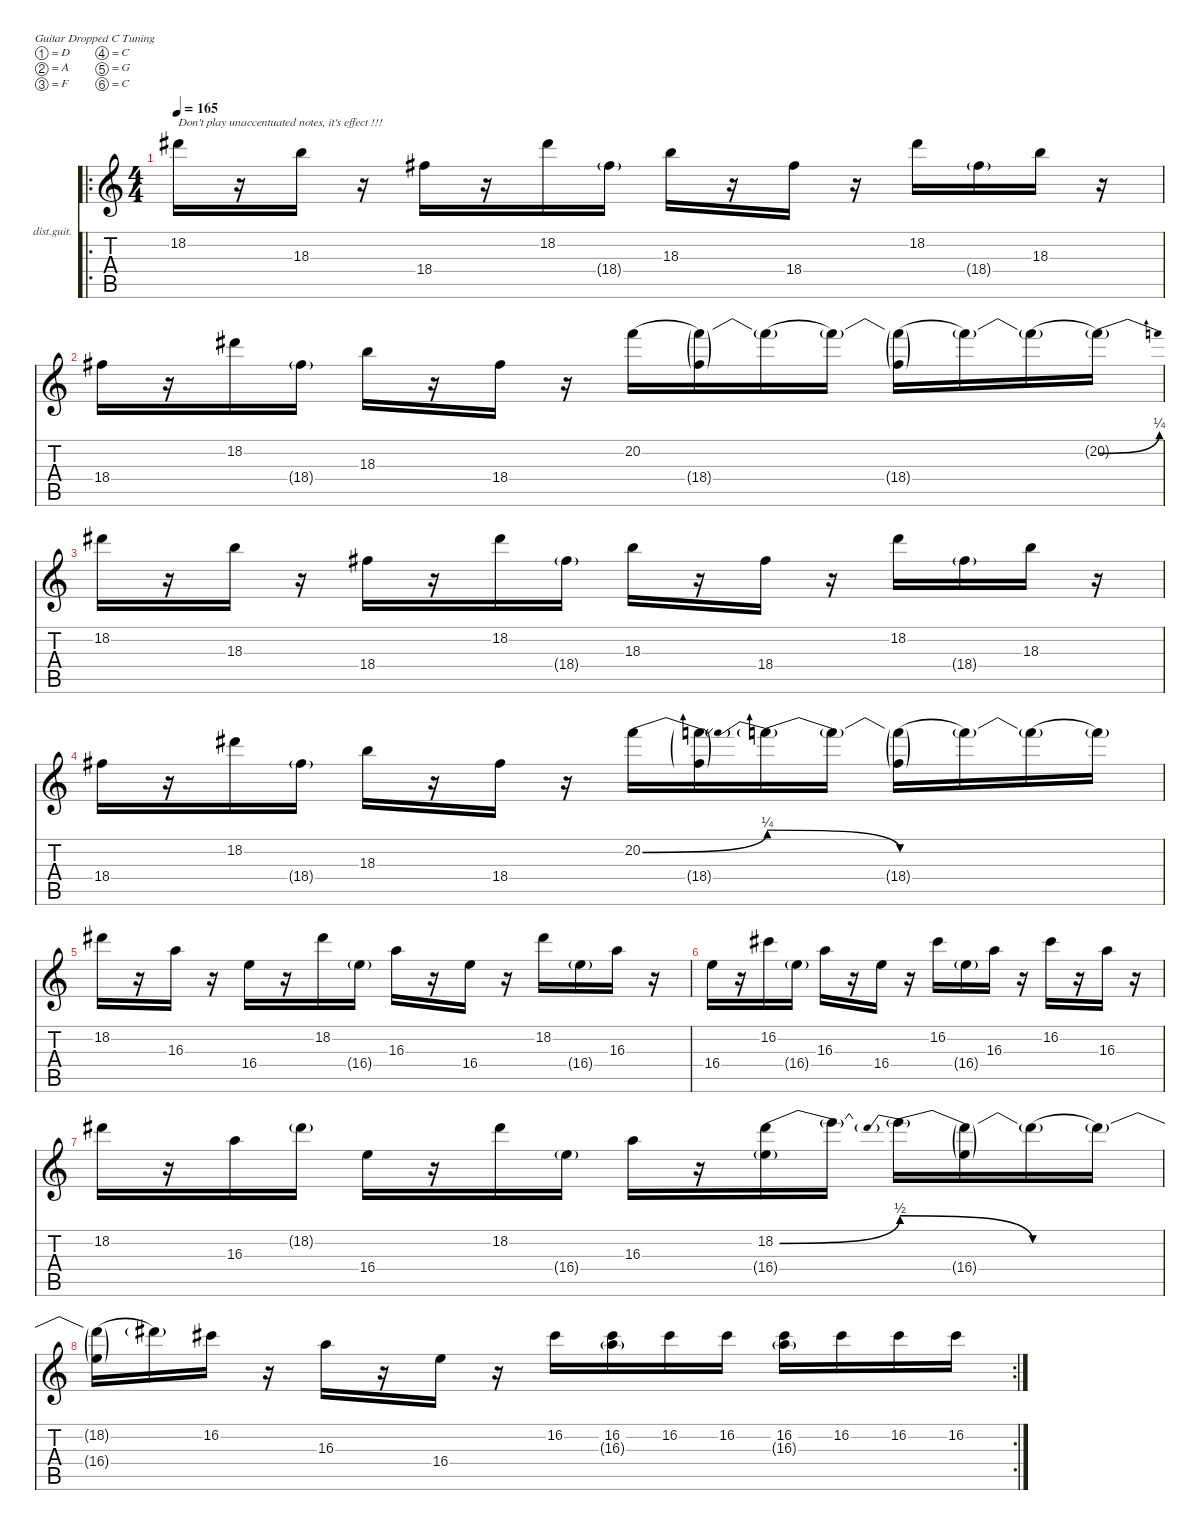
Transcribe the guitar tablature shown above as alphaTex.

\defaultSystemsLayout 4
\hideDynamics
\bracketExtendMode nobrackets
\firstSystemTrackNameOrientation horizontal
\otherSystemsTrackNameOrientation horizontal
\track ("Devin Townsend (Guitar 1)" "dist.guit.") {mute instrument distortionguitar}
\staff {score tabs}
\tuning (D4 A3 F3 C3 G2 C2)
\ro
\ts (4 4)
\tempo 165
\clef g2
\ks c
18.2{acc #}.16{txt "Don't play unaccentuated notes, it's effect !!!" dy f instrument overdrivenguitar beam Down} r.16{beam Down} 18.3.16{beam Down} r.16{beam Down} 18.4{acc #}.16{beam Down} r.16{beam Down} 18.2{acc #}.16{beam Down} 18.4{g acc #}.16{beam Down} 18.3.16{beam Down} r.16{beam Down} 18.4{acc #}.16{beam Down} r.16{beam Down} 18.2{acc #}.16{beam Down} 18.4{g acc #}.16{beam Down} 18.3.16{beam Down} r.16{beam Down} |
18.4{acc #}.16{beam Down} r.16{beam Down} 18.2{acc #}.16{beam Down} 18.4{g acc #}.16{beam Down} 18.3.16{beam Down} r.16{beam Down} 18.4{acc #}.16{beam Down} r.16{beam Down} 20.2{be (hold 0 0 60 0)}.16{beam Down} (20.2{t} 18.4{g acc #}).16{beam Down} 20.2{be (hold 0 0 60 0) t}.16{beam Down} 20.2{t}.16{beam Down} (20.2{be (hold 0 0 60 0) t} 18.4{g acc #}).16{beam Down} 20.2{t}.16{beam Down} 20.2{be (hold 0 0 60 0) t}.16{beam Down} 20.2{be (bend 0 0 60 1) t}.16{beam Down} |
18.2{acc #}.16{beam Down} r.16{beam Down} 18.3.16{beam Down} r.16{beam Down} 18.4{acc #}.16{beam Down} r.16{beam Down} 18.2{acc #}.16{beam Down} 18.4{g acc #}.16{beam Down} 18.3.16{beam Down} r.16{beam Down} 18.4{acc #}.16{beam Down} r.16{beam Down} 18.2{acc #}.16{beam Down} 18.4{g acc #}.16{beam Down} 18.3.16{beam Down} r.16{beam Down} |
18.4{acc #}.16{beam Down} r.16{beam Down} 18.2{acc #}.16{beam Down} 18.4{g acc #}.16{beam Down} 18.3.16{beam Down} r.16{beam Down} 18.4{acc #}.16{beam Down} r.16{beam Down} 20.2{be (bend 0 0 60 1)}.16{beam Down} (20.2{t} 18.4{g acc #}).16{beam Down} 20.2{be (prebendrelease 0 1 60 0) t}.16{beam Down} 20.2{t}.16{beam Down} (20.2{be (hold 0 0 60 0) t} 18.4{g acc #}).16{beam Down} 20.2{t}.16{beam Down} 20.2{be (hold 0 0 60 0) t}.16{beam Down} 20.2{be (hold 0 0 60 0) t}.16{beam Down} |
18.2{acc #}.16{beam Down} r.16{beam Down} 16.3.16{beam Down} r.16{beam Down} 16.4.16{beam Down} r.16{beam Down} 18.2{acc #}.16{beam Down} 16.4{g}.16{beam Down} 16.3.16{beam Down} r.16{beam Down} 16.4.16{beam Down} r.16{beam Down} 18.2{acc #}.16{beam Down} 16.4{g}.16{beam Down} 16.3.16{beam Down} r.16{beam Down} |
16.4.16{beam Down} r.16{beam Down} 16.2{acc #}.16{beam Down} 16.4{g}.16{beam Down} 16.3.16{beam Down} r.16{beam Down} 16.4.16{beam Down} r.16{beam Down} 16.2{acc #}.16{beam Down} 16.4{g}.16{beam Down} 16.3.16{beam Down} r.16{beam Down} 16.2{acc #}.16{beam Down} r.16{beam Down} 16.3.16{beam Down} r.16{beam Down} |
18.2{acc #}.16{beam Down} r.16{beam Down} 16.3.16{beam Down} 18.2{g acc #}.16{beam Down} 16.4.16{beam Down} r.16{beam Down} 18.2{acc #}.16{beam Down} 16.4{g}.16{beam Down} 16.3.16{beam Down} r.16{beam Down} (18.2{be (bend 0 0 60 2) acc #} 16.4{g}).16{beam Down} 18.2{t}.16{beam Down} 18.2{be (prebendrelease 0 2 60 0) t}.16{beam Down} (18.2{t acc #} 16.4{g}).16{beam Down} 18.2{be (hold 0 0 60 0) t acc #}.16{beam Down} 18.2{t acc #}.16{beam Down} |
\rc 2
(16.4{g} 18.2{be (hold 0 0 60 0) t acc #}).16{beam Down} 18.2{be (hold 0 0 60 0) t acc #}.16{beam Down} 16.2{acc #}.16{beam Down} r.16{beam Down} 16.3.16{beam Down} r.16{beam Down} 16.4.16{beam Down} r.16{beam Down} 16.2{acc #}.16{beam Down} (16.2{acc #} 16.3{g}).16{beam Down} 16.2{acc #}.16{beam Down} 16.2{acc #}.16{beam Down} (16.2{acc #} 16.3{g}).16{beam Down} 16.2{acc #}.16{beam Down} 16.2{acc #}.16{beam Down} 16.2{acc #}.16{beam Down}
